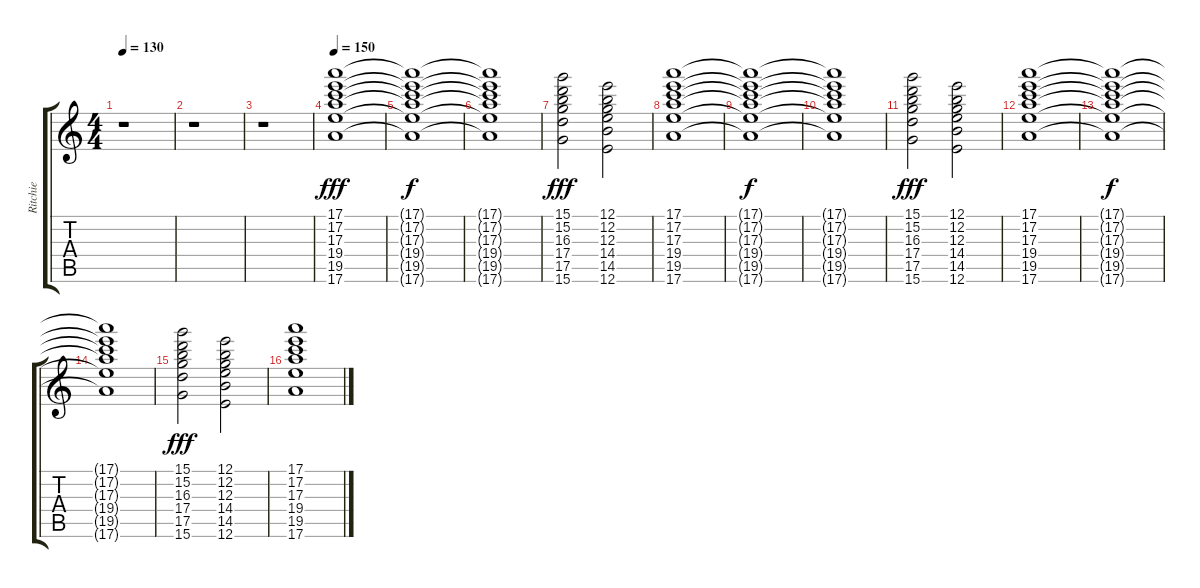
\track ("Ritchie" "Ritchie") {instrument electricguitarmuted}
\staff {score tabs}
\tuning (E4 B3 G3 D3 A2 E2) {hide}
\ts (4 4)
\tempo 130
\clef g2
\ks c
r.1{dy fff} |
r.1 |
r.1 |
\tempo 150
(17.1 17.2 17.3 19.4 19.5 17.6).1 |
(17.1{t} 17.2{t} 17.3{t} 19.4{t} 19.5{t} 17.6{t}).1{dy f} |
(17.1{t} 17.2{t} 17.3{t} 19.4{t} 19.5{t} 17.6{t}).1 |
(15.1 15.2 16.3 17.4 17.5 15.6).2{dy fff} (12.1 12.2 12.3 14.4 14.5 12.6).2 |
(17.1 17.2 17.3 19.4 19.5 17.6).1 |
(17.1{t} 17.2{t} 17.3{t} 19.4{t} 19.5{t} 17.6{t}).1{dy f} |
(17.1{t} 17.2{t} 17.3{t} 19.4{t} 19.5{t} 17.6{t}).1 |
(15.1 15.2 16.3 17.4 17.5 15.6).2{dy fff} (12.1 12.2 12.3 14.4 14.5 12.6).2 |
(17.1 17.2 17.3 19.4 19.5 17.6).1 |
(17.1{t} 17.2{t} 17.3{t} 19.4{t} 19.5{t} 17.6{t}).1{dy f} |
(17.1{t} 17.2{t} 17.3{t} 19.4{t} 19.5{t} 17.6{t}).1 |
(15.1 15.2 16.3 17.4 17.5 15.6).2{dy fff} (12.1 12.2 12.3 14.4 14.5 12.6).2 |
(17.1 17.2 17.3 19.4 19.5 17.6).1
